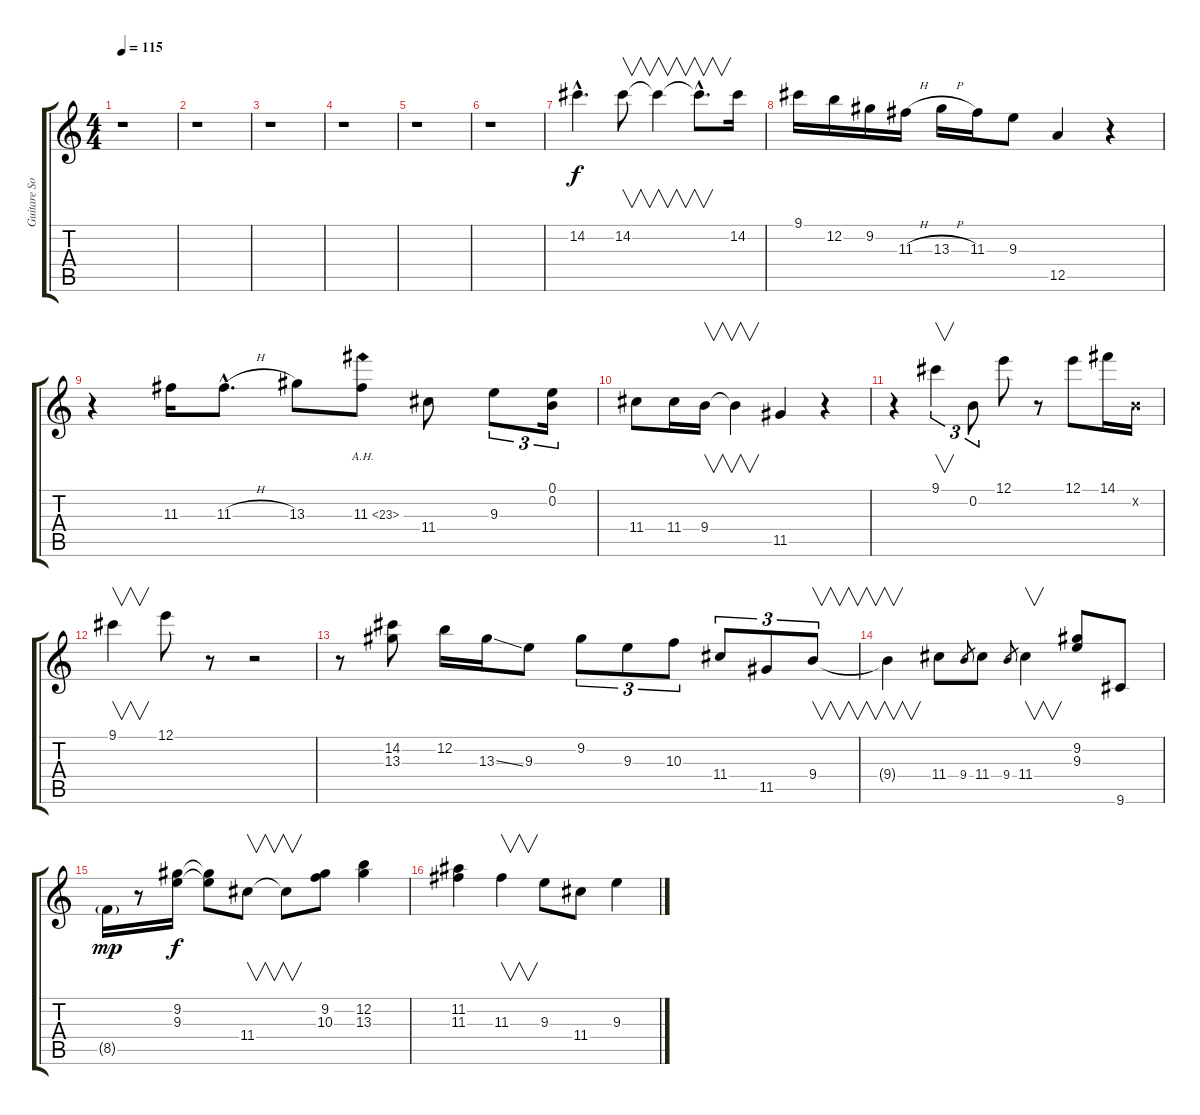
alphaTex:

\track ("Guitare Solo" "Guitare So") {instrument distortionguitar}
\staff {score tabs}
\tuning (E4 B3 G3 D3 A2 E2) {hide}
\ts (4 4)
\tempo 115
\clef g2
\ks c
r.1{dy f} |
r.1 |
r.1 |
r.1 |
r.1 |
r.1 |
14.2{hac}.4{d} 14.2.8{v} 14.2{t}.4{v} 14.2{hac t}.8{v d} 14.2.16 |
9.1.16 12.2.16 9.2.16 11.3{h}.16 13.3{h}.16 11.3.16 9.3.8 12.5.4 r.4 |
r.4 11.3.16 11.3{h hac}.8{d} 13.3.8 11.3{ah 12}.8 11.4.8 9.3.8{tu (3 2)} (0.1 0.2).16{tu (3 2)} |
11.4.8 11.4.16 9.4.16{v} 9.4{t}.4{v} 11.5.4 r.4 |
r.4 9.1.4{v tu (3 2)} 0.2.8{tu (3 2)} 12.1.8 r.8 12.1.8 14.1.16 0.2{x}.16 |
9.1.4{v} 12.1.8 r.8 r.2 |
r.8 (14.2 13.3).8 12.2.16 13.3{ss}.16 9.3.8 9.2.8{tu (3 2)} 9.3.8{tu (3 2)} 10.3.8{tu (3 2)} 11.4.8{tu (3 2)} 11.5.8{tu (3 2)} 9.4.8{v tu (3 2)} |
9.4{t}.4{v} 11.4.8 9.4.8{gr} 11.4.8 9.4.8{gr} 11.4.4{v} (9.2 9.3).8 9.6.8 |
8.5{g}.16{dy mp} r.8 (9.2 9.3).16{dy f} (9.2{t} 9.3{t}).8 11.4.8{v} 11.4{t}.8{v} (9.2 10.3).8 (12.2 13.3).4 |
(11.2 11.3).4 11.3.4{v} 9.3.8 11.4.8 9.3.4
